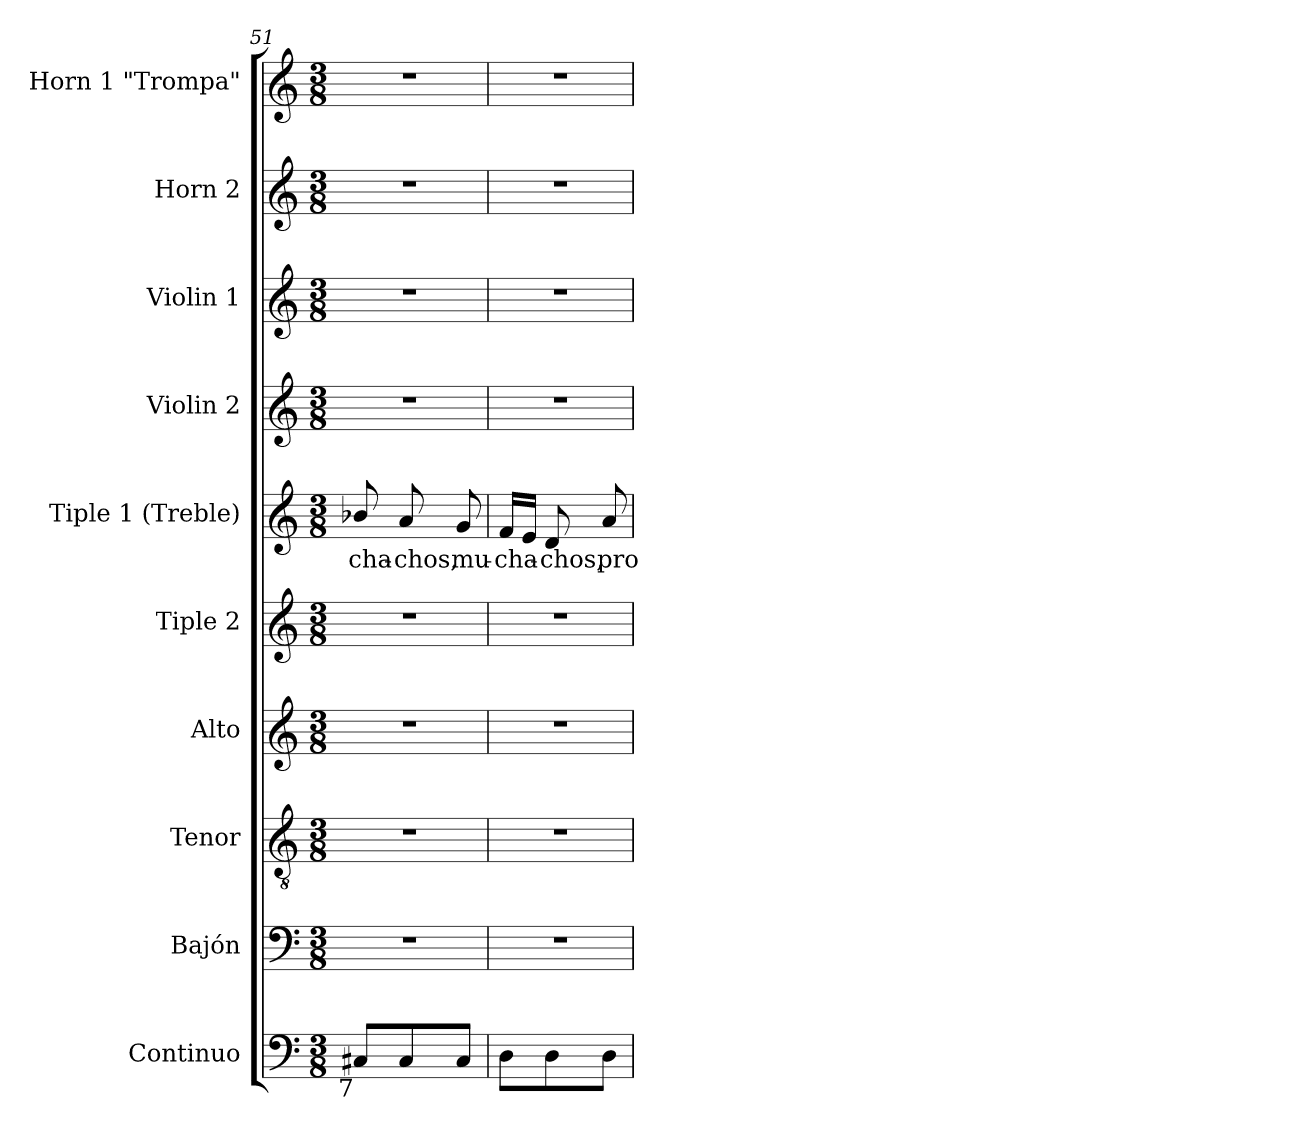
**kern	**kern	**kern	**kern	**kern	**kern	**text	**kern	**kern	**kern	**kern
*part10	*part9	*part8	*part7	*part6	*part5	*part5	*part4	*part3	*part2	*part1
*staff10	*staff9	*staff8	*staff7	*staff6	*staff5	*staff5	*staff4	*staff3	*staff2	*staff1
*I"Continuo	*I"Bajón	*I"Tenor	*I"Alto	*I"Tiple 2	*I"Tiple 1 (Treble)	*	*I"Violin 2	*I"Violin 1	*I"Horn 2	*I"Horn 1 "Trompa"
*I'Cont.	*	*I'T.	*I'A.	*	*	*	*I'Vln. 2	*I'Vln. 1	*I'Hn 1.	*I'Hn 1.
*clefF4	*clefF4	*clefGv2	*clefG2	*clefG2	*clefG2	*	*clefG2	*clefG2	*clefG2	*clefG2
*	*	*ITrd7c12	*	*	*	*	*	*	*ITrd7c12	*ITrd7c12
*k[]	*k[]	*k[]	*k[]	*k[]	*k[]	*	*k[]	*k[]	*k[]	*k[]
*C:	*C:	*C:	*C:	*C:	*C:	*	*C:	*C:	*C:	*C:
*M3/8	*M3/8	*M3/8	*M3/8	*M3/8	*M3/8	*	*M3/8	*M3/8	*M3/8	*M3/8
=51	=51	=51	=51	=51	=51	=51	=51	=51	=51	=51
!	!LO:N:vis=1	!LO:N:vis=1	!LO:N:vis=1	!LO:N:vis=1	!	!	!	!	!	!
!LO:TX:b:rj:t=7	!	!	!	!	!	!	!	!	!	!
!	!	!	!	!	!	!LO:LY:b:color=#000000	!LO:N:vis=1	!LO:N:vis=1	!LO:N:vis=1	!LO:N:vis=1
8C#Xi/L	4.r	4.r	4.r	4.r	8b-Xi/	-cha-	4.r	4.r	4.r	4.r
!	!	!	!	!	!	!LO:LY:b:color=#000000	!	!	!	!
8C#i/	.	.	.	.	8ai/	-chos,	.	.	.	.
!	!	!	!	!	!	!LO:LY:b:color=#000000	!	!	!	!
8C#i/J	.	.	.	.	8gi/	mu-	.	.	.	.
=52	=52	=52	=52	=52	=52	=52	=52	=52	=52	=52
!	!LO:N:vis=1	!LO:N:vis=1	!LO:N:vis=1	!LO:N:vis=1	!	!	!	!	!	!
!	!	!	!	!	!	!LO:LY:b:color=#000000	!LO:N:vis=1	!LO:N:vis=1	!LO:N:vis=1	!LO:N:vis=1
8Di\L	4.r	4.r	4.r	4.r	16fi/LL	-cha-	4.r	4.r	4.r	4.r
.	.	.	.	.	16ei/JJ	.	.	.	.	.
!	!	!	!	!	!	!LO:LY:b:color=#000000	!	!	!	!
8Di\	.	.	.	.	8di/	-chos,	.	.	.	.
!	!	!	!	!	!	!LO:LY:b:color=#000000	!	!	!	!
8Di\J	.	.	.	.	8ai/	pro-	.	.	.	.
=	=	=	=	=	=	=	=	=	=	=
*-	*-	*-	*-	*-	*-	*-	*-	*-	*-	*-
